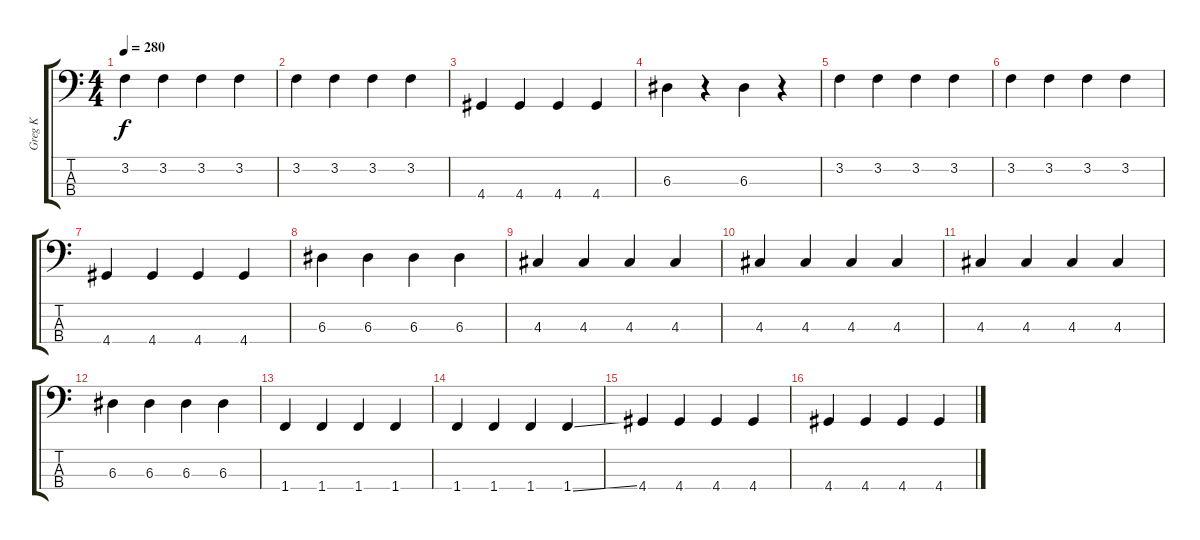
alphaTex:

\track ("Greg K" "Greg K") {instrument electricbassfinger}
\staff {score tabs}
\tuning (G2 D2 A1 E1) {hide}
\ts (4 4)
\tempo 280
\clef f4
\ks c
3.2.4{dy f} 3.2.4 3.2.4 3.2.4 |
3.2.4 3.2.4 3.2.4 3.2.4 |
4.4.4 4.4.4 4.4.4 4.4.4 |
6.3.4 r.4 6.3.4 r.4 |
3.2.4 3.2.4 3.2.4 3.2.4 |
3.2.4 3.2.4 3.2.4 3.2.4 |
4.4.4 4.4.4 4.4.4 4.4.4 |
6.3.4 6.3.4 6.3.4 6.3.4 |
4.3.4 4.3.4 4.3.4 4.3.4 |
4.3.4 4.3.4 4.3.4 4.3.4 |
4.3.4 4.3.4 4.3.4 4.3.4 |
6.3.4 6.3.4 6.3.4 6.3.4 |
1.4.4 1.4.4 1.4.4 1.4.4 |
1.4.4 1.4.4 1.4.4 1.4{ss}.4 |
4.4.4 4.4.4 4.4.4 4.4.4 |
4.4.4 4.4.4 4.4.4 4.4{ss}.4
